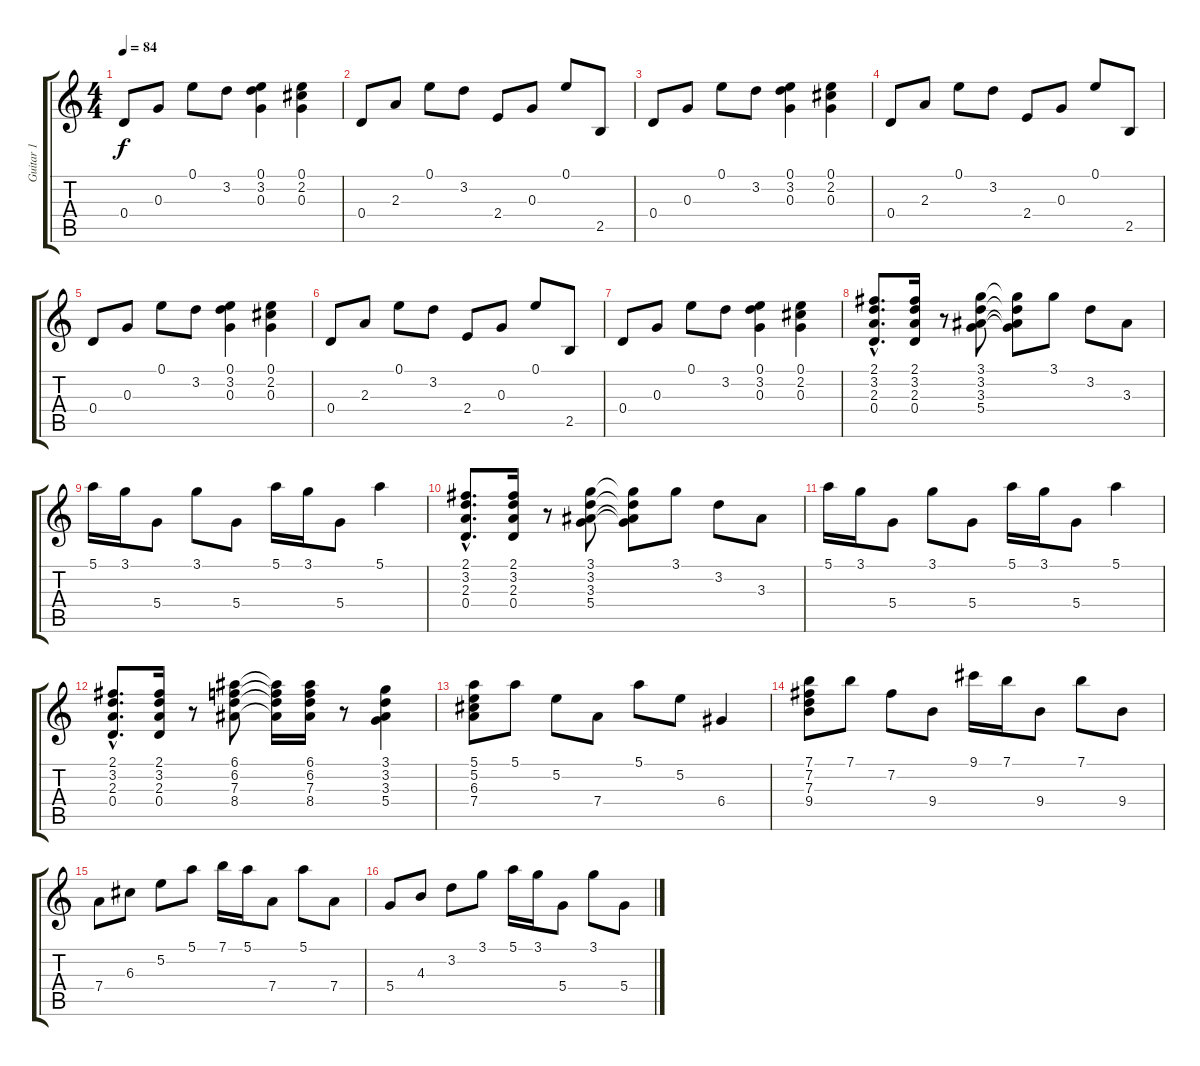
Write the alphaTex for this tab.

\track ("Guitar 1" "Guitar 1") {instrument acousticguitarsteel}
\staff {score tabs}
\tuning (E4 B3 G3 D3 A2 E2) {hide}
\ts (4 4)
\tempo 84
\clef g2
\ks c
0.4.8{dy f} 0.3.8 0.1.8 3.2.8 (0.1 3.2 0.3).4 (0.1 2.2 0.3).4 |
0.4.8 2.3.8 0.1.8 3.2.8 2.4.8 0.3.8 0.1.8 2.5.8 |
0.4.8 0.3.8 0.1.8 3.2.8 (0.1 3.2 0.3).4 (0.1 2.2 0.3).4 |
0.4.8 2.3.8 0.1.8 3.2.8 2.4.8 0.3.8 0.1.8 2.5.8 |
0.4.8 0.3.8 0.1.8 3.2.8 (0.1 3.2 0.3).4 (0.1 2.2 0.3).4 |
0.4.8 2.3.8 0.1.8 3.2.8 2.4.8 0.3.8 0.1.8 2.5.8 |
0.4.8 0.3.8 0.1.8 3.2.8 (0.1 3.2 0.3).4 (0.1 2.2 0.3).4 |
(2.1{hac} 3.2{hac} 2.3{hac} 0.4{hac}).8{d} (2.1 3.2 2.3 0.4).16 r.8 (3.1 3.2 3.3 5.4).8 (3.1{t} 3.2{t} 3.3{t} 5.4{t}).8 3.1.8 3.2.8 3.3.8 |
5.1.16 3.1.16 5.4.8 3.1.8 5.4.8 5.1.16 3.1.16 5.4.8 5.1.4 |
(2.1{hac} 3.2{hac} 2.3{hac} 0.4{hac}).8{d} (2.1 3.2 2.3 0.4).16 r.8 (3.1 3.2 3.3 5.4).8 (3.1{t} 3.2{t} 3.3{t} 5.4{t}).8 3.1.8 3.2.8 3.3.8 |
5.1.16 3.1.16 5.4.8 3.1.8 5.4.8 5.1.16 3.1.16 5.4.8 5.1.4 |
(2.1{hac} 3.2{hac} 2.3{hac} 0.4{hac}).8{d} (2.1 3.2 2.3 0.4).16 r.8 (6.1 6.2 7.3 8.4).8 (6.1{t} 6.2{t} 7.3{t} 8.4{t}).16 (6.1 6.2 7.3 8.4).16 r.8 (3.1 3.2 3.3 5.4).4 |
(5.1 5.2 6.3 7.4).8 5.1.8 5.2.8 7.4.8 5.1.8 5.2.8 6.4.4 |
(7.1 7.2 7.3 9.4).8 7.1.8 7.2.8 9.4.8 9.1.16 7.1.16 9.4.8 7.1.8 9.4.8 |
7.4.8 6.3.8 5.2.8 5.1.8 7.1.16 5.1.16 7.4.8 5.1.8 7.4.8 |
5.4.8 4.3.8 3.2.8 3.1.8 5.1.16 3.1.16 5.4.8 3.1.8 5.4.8
